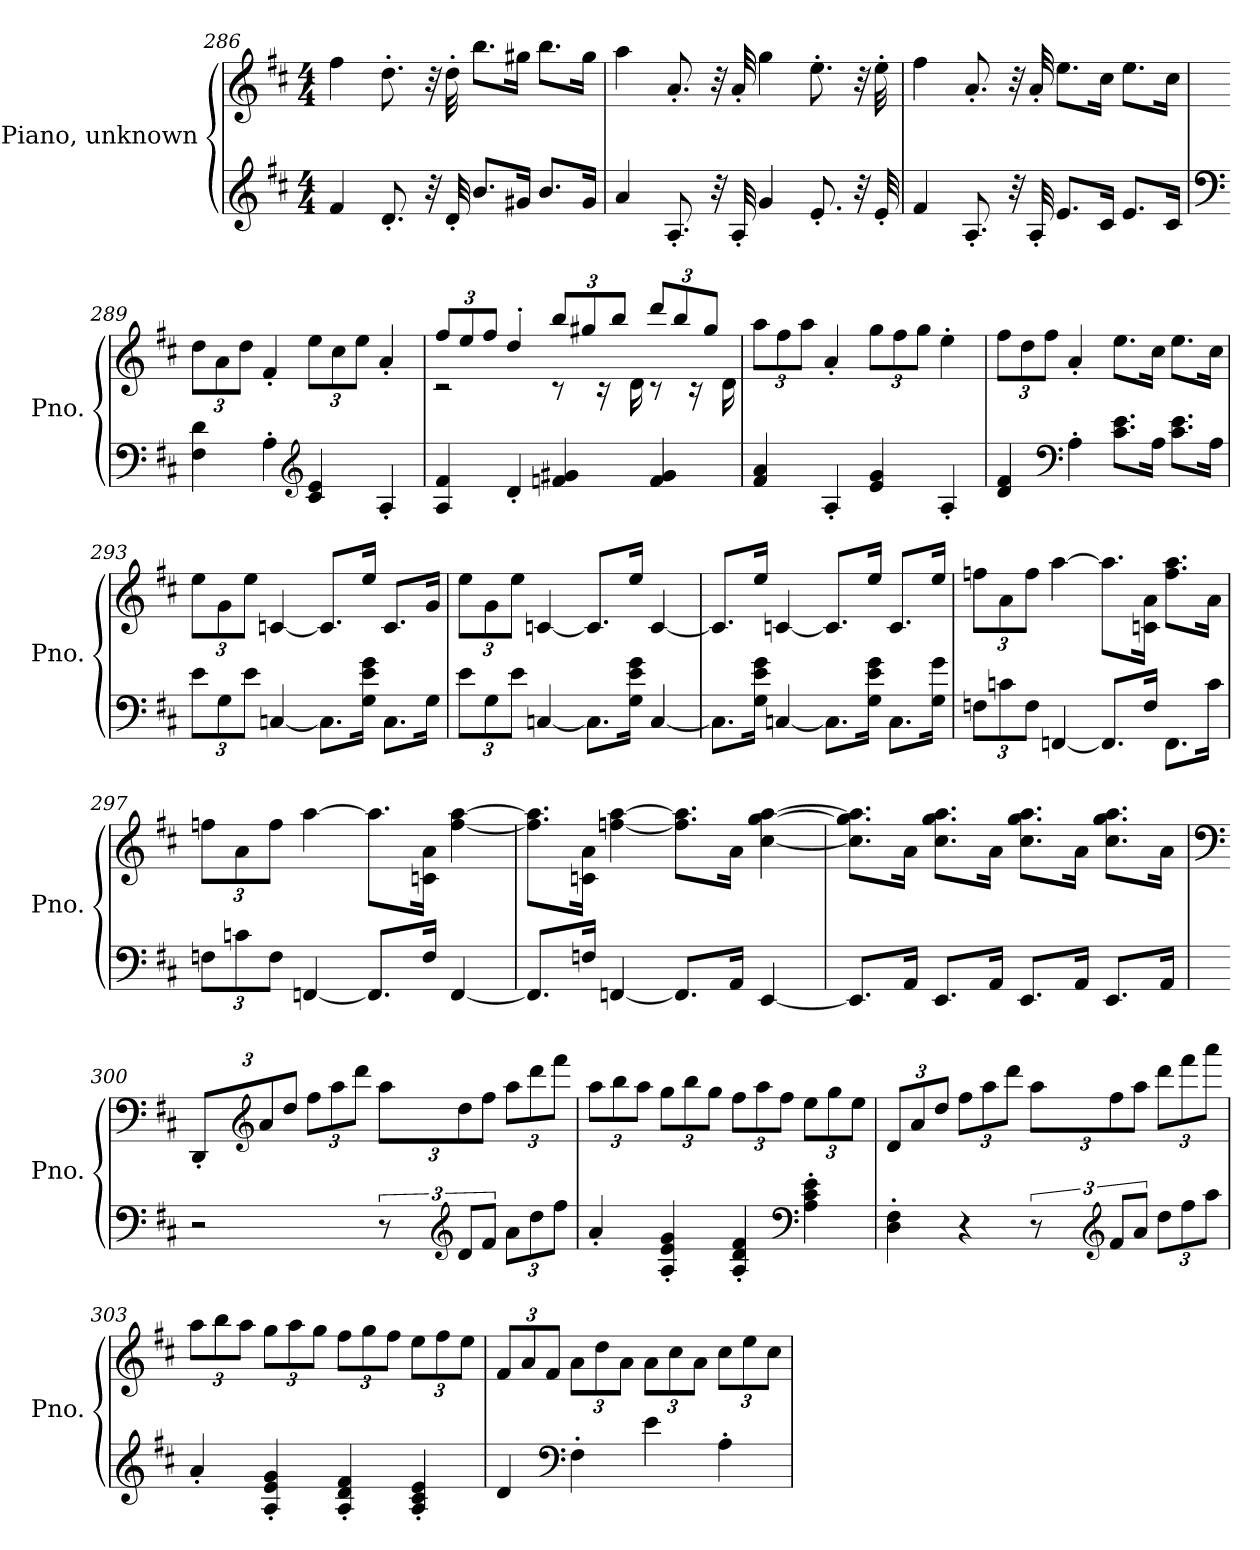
**kern	**kern
*part1	*part1
*staff2	*staff1
*I"Piano, unknown	*
*I'Pno.	*
*clefG2	*clefG2
*k[f#c#]	*k[f#c#]
*M4/4	*M4/4
=286	=286
4f#/	4ff#\
8.d'/	8.dd'\
32r	32r
32d'/	32dd'\
8.b/L	8.bb\L
16g#X/Jk	16gg#X\Jk
8.b/L	8.bb\L
16g#/Jk	16gg#\Jk
!!LO:LB:g=z
=287	=287
4a/	4aa\
8.A'/	8.a'/
32r	32r
32A'/	32a'/
4g/	4gg\
8.e'/	8.ee'\
32r	32r
32e'/	32ee'\
=288	=288
4f#/	4ff#\
8.A'/	8.a'/
32r	32r
32A'/	32a'/
8.e/L	8.ee\L
16c#/Jk	16cc#\Jk
8.e/L	8.ee\L
16c#/Jk	16cc#\Jk
=289	=289
*clefF4	*
*	*Xbrackettup
4F#\ 4d\	12dd\L
.	12a\
.	12dd\J
4A'\	4f#'/
*clefG2	*
4c#/ 4e/	12ee\L
.	12cc#\
.	12ee\J
4A'/	4a'/
!!LO:PB:g=z
=290	=290
*	*^
4A/ 4f#/	12ff#/L	2r
.	12ee/	.
.	12ff#/J	.
4d'/	4dd'/	.
4fn/ 4g#X/	12bb/L	8r
.	12gg#X/	.
.	.	16r
.	12bb/J	.
.	.	16d\
4f/ 4g#/	12ddd/L	8r
.	12bb/	.
.	.	16r
.	12gg#/J	.
.	.	16d\
*	*v	*v
=291	=291
4f#/ 4a/	12aa\L
.	12ff#\
.	12aa\J
4A'/	4a'/
4e/ 4g/	12gg\L
.	12ff#\
.	12gg\J
4A'/	4ee'\
=292	=292
4d/ 4f#/	12ff#\L
.	12dd\
.	12ff#\J
*clefF4	*
4A'\	4a'/
8.c#\ 8.e\L	8.ee\L
16A\Jk	16cc#\Jk
8.c#\ 8.e\L	8.ee\L
16A\Jk	16cc#\Jk
!!LO:LB:g=z
=293	=293
*Xbrackettup	*
12e\L	12ee\L
12G\	12g\
12e\J	12ee\J
[4Cn/	[4cn/
8.C\L]	8.c/L]
16G\ 16e\ 16g\Jk	16ee/Jk
8.C\L	8.c/L
16G\Jk	16g/Jk
=294	=294
12e\L	12ee\L
12G\	12g\
12e\J	12ee\J
[4Cn/	[4cn/
8.C\L]	8.c/L]
16G\ 16e\ 16g\Jk	16ee/Jk
[4C/	[4c/
=295	=295
8.C\L]	8.c/L]
16G\ 16e\ 16g\Jk	16ee/Jk
[4Cn/	[4cn/
8.C\L]	8.c/L]
16G\ 16e\ 16g\Jk	16ee/Jk
8.C\L	8.c/L
16G\ 16g\Jk	16ee/Jk
=296	=296
12Fn\L	12ffn\L
12cn\	12a\
12F\J	12ff\J
[4FFn/	[4aa\
8.FF/L]	8.aa\L]
16F/Jk	16cn\ 16a\Jk
8.FF\L	8.ff\ 8.aa\L
16c\Jk	16a\Jk
!!LO:LB:g=z
=297	=297
12Fn\L	12ffn\L
12cn\	12a\
12F\J	12ff\J
[4FFn/	[4aa\
8.FF/L]	8.aa\L]
16F/Jk	16cn\ 16a\Jk
[4FF/	[4ff\ [4aa\
=298	=298
8.FF/L]	8.ff\] 8.aa\]L
16Fn/Jk	16cn\ 16a\Jk
[4FFn/	[4ffn\ [4aa\
8.FF/L]	8.ff\] 8.aa\]L
16AA/Jk	16a\Jk
[4EE/	[4cc#\ [4gg\ [4aa\
=299	=299
8.EE/L]	8.cc#\] 8.gg\] 8.aa\]L
16AA/Jk	16a\Jk
8.EE/L	8.cc#\ 8.gg\ 8.aa\L
16AA/Jk	16a\Jk
8.EE/L	8.cc#\ 8.gg\ 8.aa\L
16AA/Jk	16a\Jk
8.EE/L	8.cc#\ 8.gg\ 8.aa\L
16AA/Jk	16a\Jk
!!LO:LB:g=z
=300	=300
*	*clefF4
2r	12DD'/L
*	*clefG2
.	12a/
.	12dd/J
.	12ff#\L
.	12aa\
.	12ddd\J
*brackettup	*
12r	12aa\L
*clefG2	*
12d/L	12dd\
12f#/J	12ff#\J
*Xbrackettup	*
12a\L	12aa\L
12dd\	12ddd\
12ff#\J	12fff#\J
=301	=301
4a'/	12aa\L
.	12bb\
.	12aa\J
4A/' 4e/' 4g/'	12gg\L
.	12bb\
.	12gg\J
4A/' 4d/' 4f#/'	12ff#\L
.	12aa\
.	12ff#\J
*clefF4	*
4A\' 4c#\' 4e\'	12ee\L
.	12gg\
.	12ee\J
!!LO:LB:g=z
=302	=302
4D\' 4F#\'	12d/L
.	12a/
.	12dd/J
4r	12ff#\L
.	12aa\
.	12ddd\J
*brackettup	*
12r	12aa\L
*clefG2	*
12f#/L	12ff#\
12a/J	12aa\J
*Xbrackettup	*
12dd\L	12ddd\L
12ff#\	12fff#\
12aa\J	12aaa\J
=303	=303
4a'/	12aa\L
.	12bb\
.	12aa\J
4A/' 4e/' 4g/'	12gg\L
.	12aa\
.	12gg\J
4A/' 4d/' 4f#/'	12ff#\L
.	12gg\
.	12ff#\J
4A/' 4c#/' 4e/'	12ee\L
.	12ff#\
.	12ee\J
=304	=304
4d/	12f#/L
.	12a/
.	12f#/J
*clefF4	*
4F#'\	12a\L
.	12dd\
.	12a\J
4e\	12a\L
.	12cc#\
.	12a\J
4A'\	12cc#\L
.	12ee\
.	12cc#\J
=	=
*-	*-
